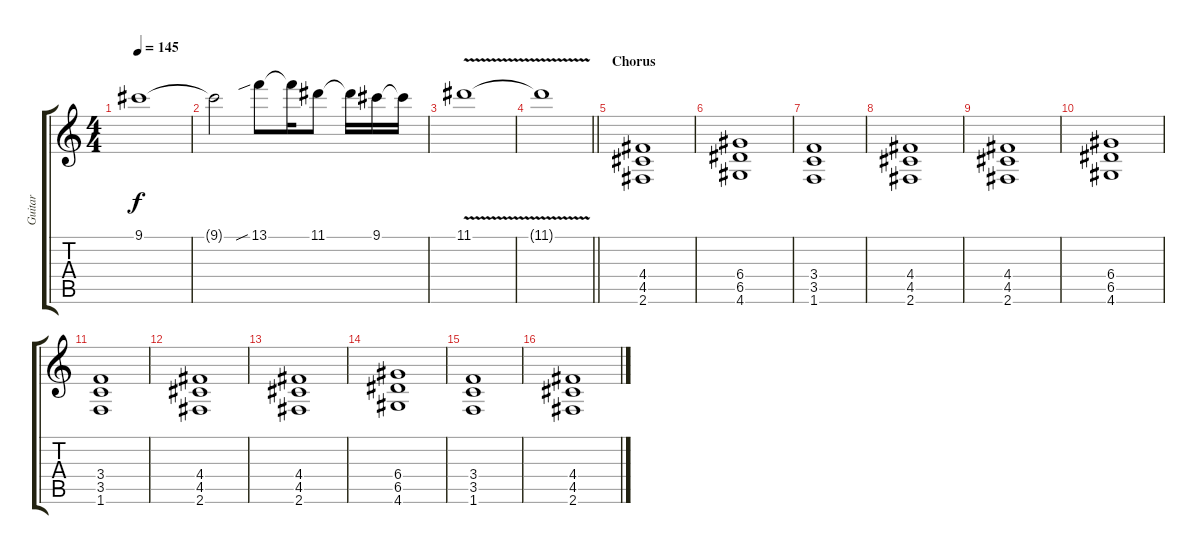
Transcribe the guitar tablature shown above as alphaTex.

\track ("Guitar" "Guitar") {instrument distortionguitar}
\staff {score tabs}
\tuning (E4 B3 G3 D3 A2 E2) {hide}
\ts (4 4)
\tempo 145
\clef g2
\ks c
9.1.1{dy f volume 16} |
9.1{t}.2 13.1{sib}.8 13.1{t}.16 11.1.8 11.1{t}.16 9.1.16 9.1{t}.16 |
11.1{v}.1{volume 4} |
\barLineRight lightlight
11.1{t}.1 |
\section ("" "Chorus")
(4.4 4.5 2.6).1{volume 16} |
(6.4 6.5 4.6).1 |
(3.4 3.5 1.6).1 |
(4.4 4.5 2.6).1 |
(4.4 4.5 2.6).1 |
(6.4 6.5 4.6).1 |
(3.4 3.5 1.6).1 |
(4.4 4.5 2.6).1 |
(4.4 4.5 2.6).1 |
(6.4 6.5 4.6).1 |
(3.4 3.5 1.6).1 |
(4.4 4.5 2.6).1
